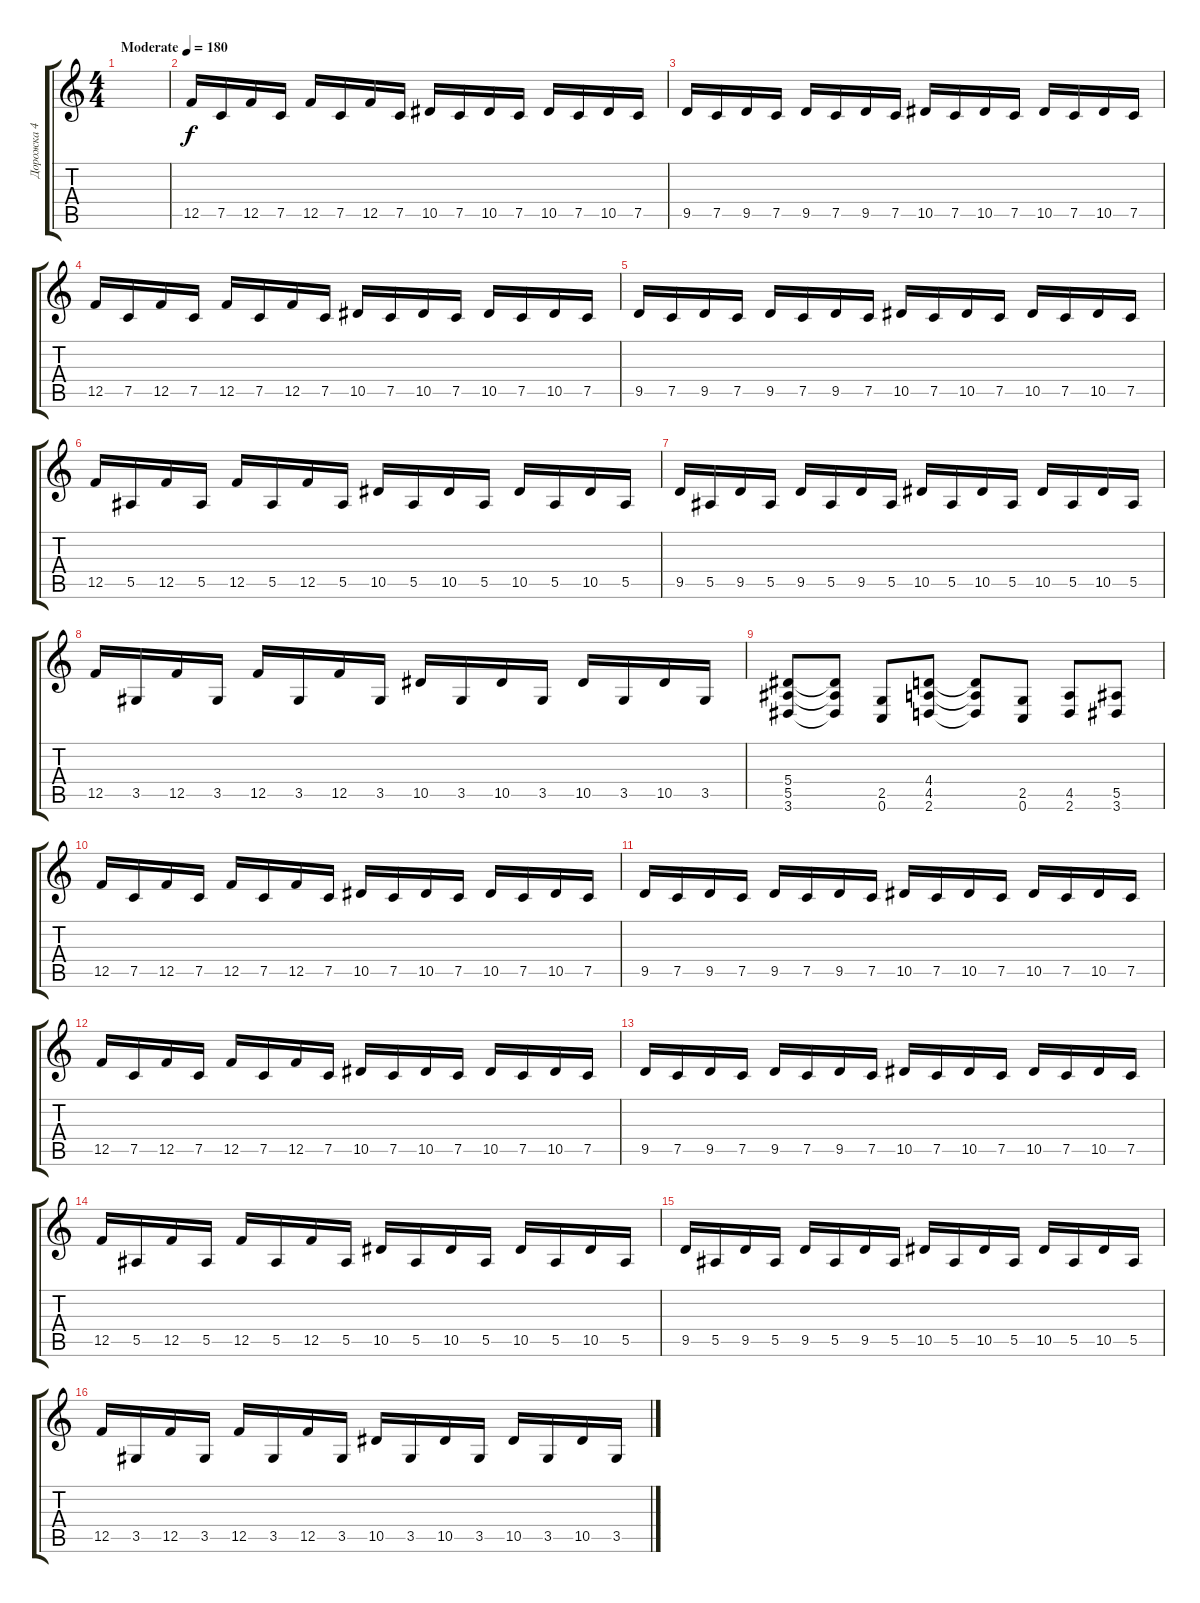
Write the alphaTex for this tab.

\track ("Дорожка 4" "Дорожка 4") {instrument distortionguitar}
\staff {score tabs}
\tuning (C4 G3 Eb3 Bb2 F2 C2) {hide}
\ts (4 4)
\tempo (180 "Moderate")
\clef g2
\ks c
|
12.5.16 7.5.16 12.5.16 7.5.16 12.5.16 7.5.16 12.5.16 7.5.16 10.5.16 7.5.16 10.5.16 7.5.16 10.5.16 7.5.16 10.5.16 7.5.16 |
9.5.16 7.5.16 9.5.16 7.5.16 9.5.16 7.5.16 9.5.16 7.5.16 10.5.16 7.5.16 10.5.16 7.5.16 10.5.16 7.5.16 10.5.16 7.5.16 |
12.5.16 7.5.16 12.5.16 7.5.16 12.5.16 7.5.16 12.5.16 7.5.16 10.5.16 7.5.16 10.5.16 7.5.16 10.5.16 7.5.16 10.5.16 7.5.16 |
9.5.16 7.5.16 9.5.16 7.5.16 9.5.16 7.5.16 9.5.16 7.5.16 10.5.16 7.5.16 10.5.16 7.5.16 10.5.16 7.5.16 10.5.16 7.5.16 |
12.5.16 5.5.16 12.5.16 5.5.16 12.5.16 5.5.16 12.5.16 5.5.16 10.5.16 5.5.16 10.5.16 5.5.16 10.5.16 5.5.16 10.5.16 5.5.16 |
9.5.16 5.5.16 9.5.16 5.5.16 9.5.16 5.5.16 9.5.16 5.5.16 10.5.16 5.5.16 10.5.16 5.5.16 10.5.16 5.5.16 10.5.16 5.5.16 |
12.5.16 3.5.16 12.5.16 3.5.16 12.5.16 3.5.16 12.5.16 3.5.16 10.5.16 3.5.16 10.5.16 3.5.16 10.5.16 3.5.16 10.5.16 3.5.16 |
(5.4 5.5 3.6).8 (5.4{t} 5.5{t} 3.6{t}).8 (2.5 0.6).8 (4.4 4.5 2.6).8 (4.4{t} 4.5{t} 2.6{t}).8 (2.5 0.6).8 (4.5 2.6).8 (5.5 3.6).8 |
12.5.16 7.5.16 12.5.16 7.5.16 12.5.16 7.5.16 12.5.16 7.5.16 10.5.16 7.5.16 10.5.16 7.5.16 10.5.16 7.5.16 10.5.16 7.5.16 |
9.5.16 7.5.16 9.5.16 7.5.16 9.5.16 7.5.16 9.5.16 7.5.16 10.5.16 7.5.16 10.5.16 7.5.16 10.5.16 7.5.16 10.5.16 7.5.16 |
12.5.16 7.5.16 12.5.16 7.5.16 12.5.16 7.5.16 12.5.16 7.5.16 10.5.16 7.5.16 10.5.16 7.5.16 10.5.16 7.5.16 10.5.16 7.5.16 |
9.5.16 7.5.16 9.5.16 7.5.16 9.5.16 7.5.16 9.5.16 7.5.16 10.5.16 7.5.16 10.5.16 7.5.16 10.5.16 7.5.16 10.5.16 7.5.16 |
12.5.16 5.5.16 12.5.16 5.5.16 12.5.16 5.5.16 12.5.16 5.5.16 10.5.16 5.5.16 10.5.16 5.5.16 10.5.16 5.5.16 10.5.16 5.5.16 |
9.5.16 5.5.16 9.5.16 5.5.16 9.5.16 5.5.16 9.5.16 5.5.16 10.5.16 5.5.16 10.5.16 5.5.16 10.5.16 5.5.16 10.5.16 5.5.16 |
12.5.16 3.5.16 12.5.16 3.5.16 12.5.16 3.5.16 12.5.16 3.5.16 10.5.16 3.5.16 10.5.16 3.5.16 10.5.16 3.5.16 10.5.16 3.5.16
